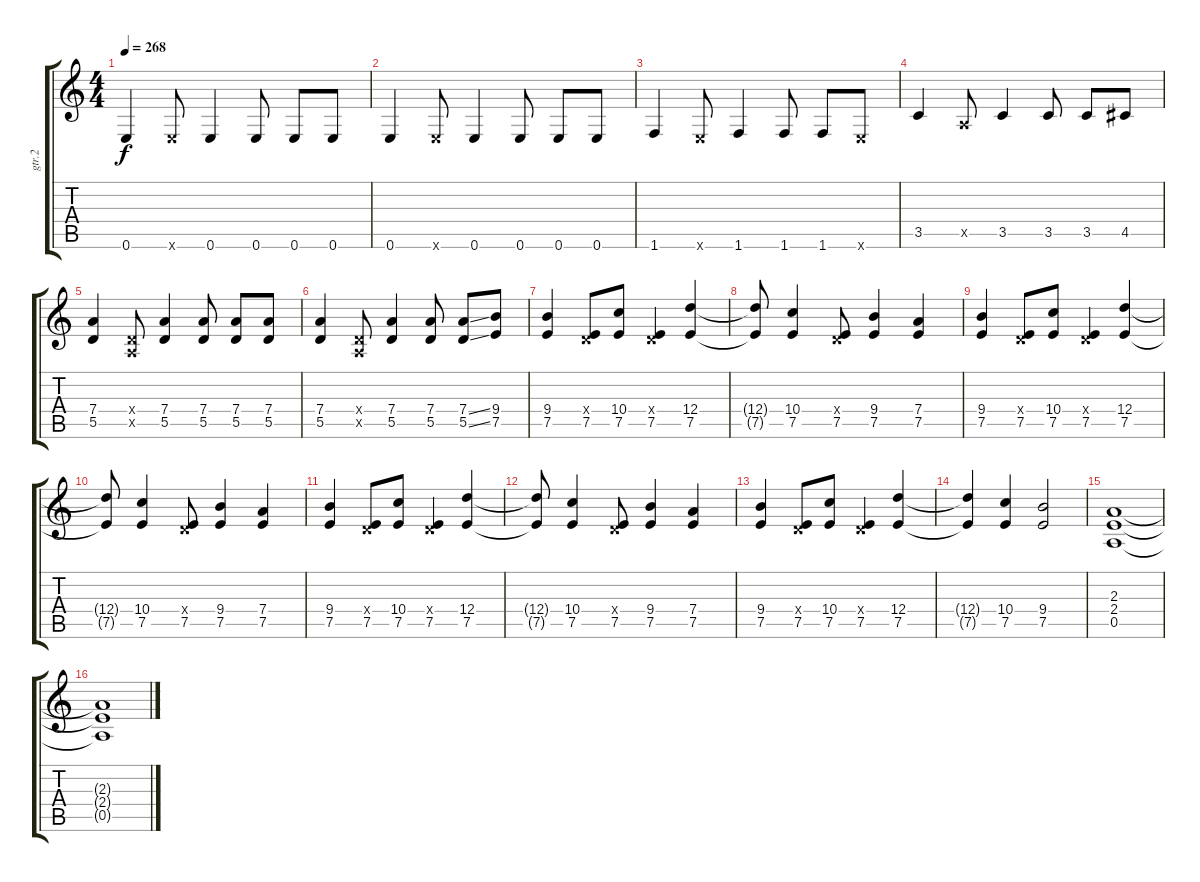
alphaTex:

\track ("gtr.2" "gtr.2") {instrument distortionguitar}
\staff {score tabs}
\tuning (E4 B3 G3 D3 A2 E2) {hide}
\ts (4 4)
\tempo 268
\clef g2
\ks c
0.6.4{dy f} 0.6{x}.8 0.6.4 0.6.8 0.6.8 0.6.8 |
0.6.4 0.6{x}.8 0.6.4 0.6.8 0.6.8 0.6.8 |
1.6.4 0.6{x}.8 1.6.4 1.6.8 1.6.8 0.6{x}.8 |
3.5.4 0.5{x}.8 3.5.4 3.5.8 3.5.8 4.5.8 |
(7.4 5.5).4 (0.4{x} 0.5{x}).8 (7.4 5.5).4 (7.4 5.5).8 (7.4 5.5).8 (7.4 5.5).8 |
(7.4 5.5).4 (0.4{x} 0.5{x}).8 (7.4 5.5).4 (7.4 5.5).8 (7.4{ss} 5.5{ss}).8 (9.4 7.5).8 |
(9.4 7.5).4 (0.4{x} 7.5).8 (10.4 7.5).8 (0.4{x} 7.5).4 (12.4 7.5).4 |
(12.4{t} 7.5{t}).8 (10.4 7.5).4 (0.4{x} 7.5).8 (9.4 7.5).4 (7.4 7.5).4 |
(9.4 7.5).4 (0.4{x} 7.5).8 (10.4 7.5).8 (0.4{x} 7.5).4 (12.4 7.5).4 |
(12.4{t} 7.5{t}).8 (10.4 7.5).4 (0.4{x} 7.5).8 (9.4 7.5).4 (7.4 7.5).4 |
(9.4 7.5).4 (0.4{x} 7.5).8 (10.4 7.5).8 (0.4{x} 7.5).4 (12.4 7.5).4 |
(12.4{t} 7.5{t}).8 (10.4 7.5).4 (0.4{x} 7.5).8 (9.4 7.5).4 (7.4 7.5).4 |
(9.4 7.5).4 (0.4{x} 7.5).8 (10.4 7.5).8 (0.4{x} 7.5).4 (12.4 7.5).4 |
(12.4{t} 7.5{t}).4 (10.4 7.5).4 (9.4 7.5).2 |
(2.3 2.4 0.5).1 |
(2.3{t} 2.4{t} 0.5{t}).1
